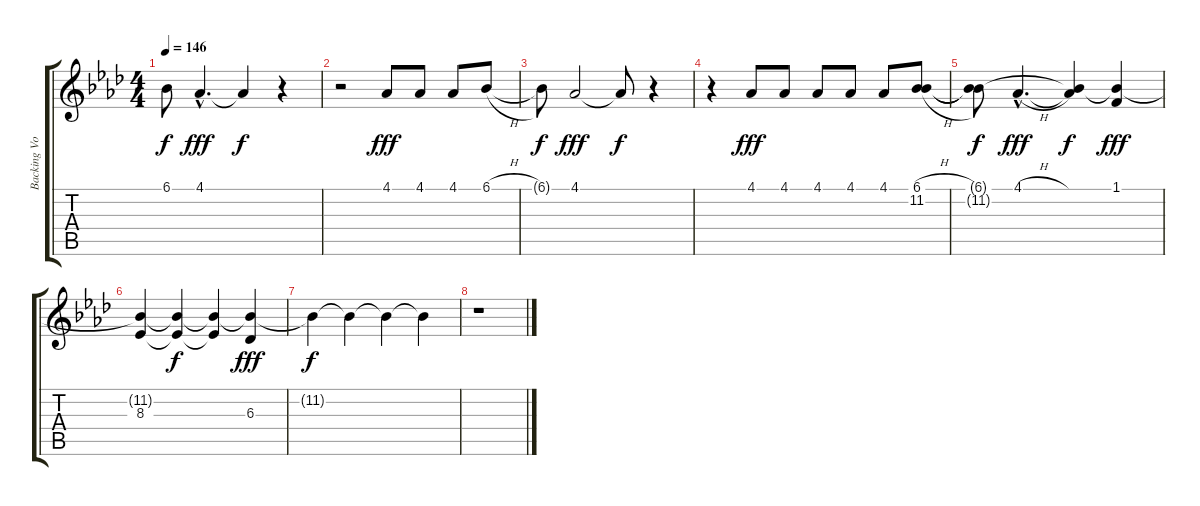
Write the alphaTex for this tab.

\track ("Backing Vocals" "Backing Vo") {instrument sopranosax}
\staff {score tabs}
\tuning (E4 B3 G3 D3 A2 E2) {hide}
\ts (4 4)
\tempo 146
\clef g2
\ks ab
6.1{t}.8{dy f} 4.1{hac}.4{d dy fff} 4.1{t}.4{dy f} r.4 |
r.2 4.1.8{dy fff} 4.1.8 4.1.8 6.1{h}.8 |
6.1{t}.8{dy f} 4.1.2{dy fff} 4.1{t}.8{dy f} r.4 |
r.4 4.1.8{dy fff} 4.1.8 4.1.8 4.1.8 4.1.8 (6.1{h} 11.2).8 |
(6.1{t} 11.2{t}).8{dy f} 4.1{h hac}.4{d dy fff} (4.1{t} 11.2{t}).4{dy f} (1.1 11.2{t}).4{dy fff} |
(11.2{t} 8.3).4 (11.2{t} 8.3{t}).4{dy f} (11.2{t} 8.3{t}).4 (11.2{t} 6.3).4{dy fff} |
11.2{t}.4{dy f} 11.2{t}.4 11.2{t}.4 11.2{t}.4 |
r.1
